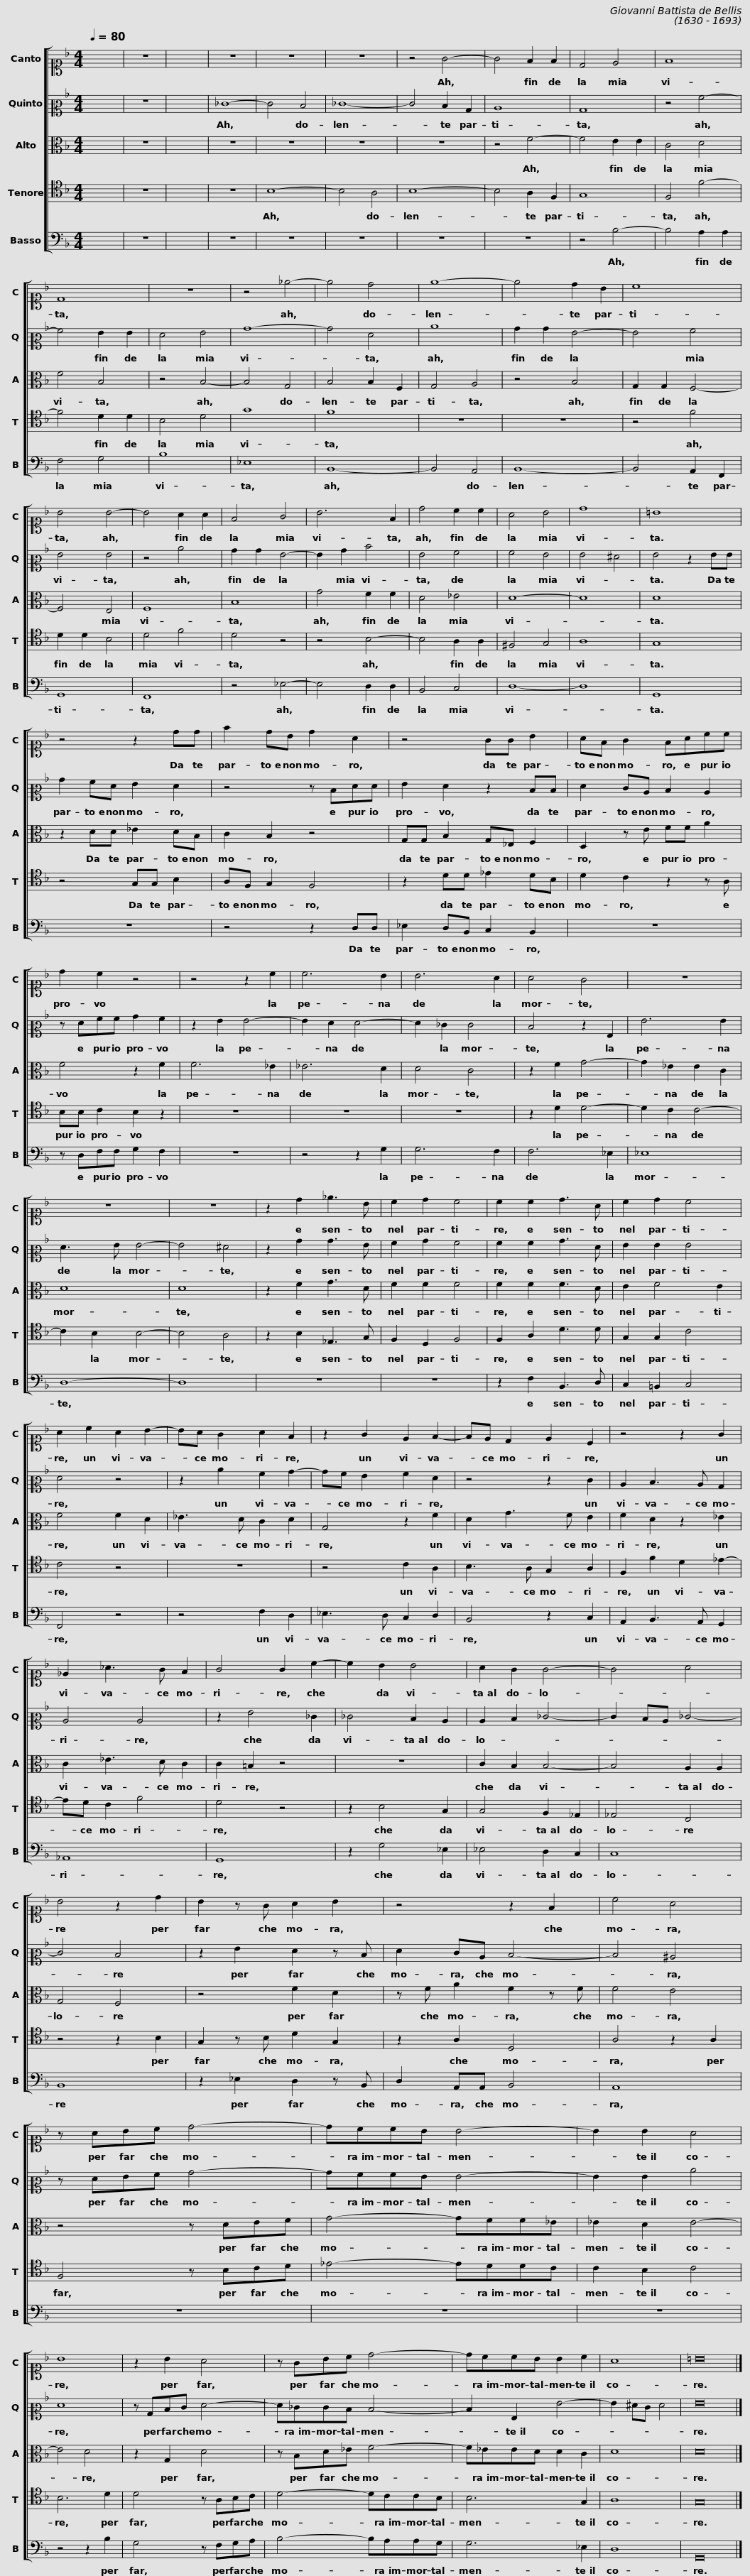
X:1
%%score [ 1 2 3 4 5 ]
L:1/8
Q:1/4=80
M:4/4
I:linebreak $
K:F
V:1 alto1
V:2 alto2
V:3 alto
V:4 tenor
V:5 bass
V:1
 x8 | z8 | x8 | z8 | z8 | %5
 z8 | z4 G4- | G4 F2 F2 |$ D4 E4 | F8 | %10
 D8 | z8 | z4 _e4- |$ e4 d4 | e8- | %15
 e4 d2 B2 | c8 | B4 B4- | B4 A2 A2 |$ F4 G4 | %20
 B6 F2 | d4 c2 c2 | A4 B4 | d8 | =B8 |$ %25
 z4 z2 dd | f2 dB d2 A2 | z4 GG B2 |$ AF G2 FAcc | d2 c2 z4 | %30
 z4 z2 c2 | c6 B2 |$ B6 A2 | A4 G4 | z8 | %35
 z8 | z8 |$ z2 d2 _e3 B | c2 d2 c4 | c2 c2 d3 A | %40
 c2 d2 c4 |$ A2 c2 A2 B2- | BA G2 A2 F2 | z2 G2 E2 F2- | FE D2 E2 C2 |$ %45
 z4 z2 G2 | _E2 _A3 G F2 | G4 G2 c2- | c2 B2 B4 |$ A2 G2 G4- | %50
 G4 A4 | B4 z2 d2 | B2 z G A2 B2 |$ z4 z2 F2 | c4 A4 | %55
 z ABc d4- | dccB B4- |$ B2 B2 A4 | B8 | z2 B2 A4 | %60
 z GBc d4- |$ dccB B2 c2 | A8 | =B16 |] %64
V:2
 x8 | z8 | x8 | _E8- | E4 D4 | %5
 _E8- | E4 D2 B,2 | C8 |$ B,8 | z4 A4- | %10
 A4 G2 G2 | F4 G4 | B8- |$ B4 F4 | c8 | %15
 B2 B2 G4- | G4 A4 | G4 G4 | z4 c4 |$ B2 B2 G4- | %20
 G2 B2 d4 | G4 A4 | A4 G4 | G4 ^F4 | G4 z2 GG |$ %25
 B2 AF G2 F2 | z4 z DFF | G2 F2 z2 DD |$ F2 EC D2 C2 | z FAA B2 A2 | %30
 z2 G2 G4- | G2 F2 F4- |$ F2 _E2 E4 | D4 z2 G,2 | G6 G2 | %35
 F3 G G4- | G4 ^F4 |$ z2 B2 B3 G | A2 B2 A4 | A2 A2 B3 F | %40
 G2 G2 G4 |$ F4 z4 | z2 c2 A2 B2- | BA G2 A2 F2 | z4 z2 E2 |$ %45
 C2 D3 C B,2 | C4 C4 | z2 G4 _E2 | _E4 D2 C2 |$ C2 D2 _E4- | %50
 E2 DC _E4- | E4 D4 | z2 G2 F2 z D |$ F2 EC D4- | D4 ^C4 | %55
 z FGA B4- | BAAG G4- |$ G2 G2 c4 | F8 | z B,DE F4- | %60
 F_EED D4- |$ D2 G,2 G4- | G2 ^FE F4 | G16 |] %64
V:3
 x8 | z8 | x8 | z8 | z8 | %5
 z8 | z8 | z4 F4- |$ F4 E2 E2 | C4 D4 | %10
 F4 B,4 | z4 B,4- | B,4 G,4 |$ B,4 B,2 F,2 | G,4 A,4 | %15
 z4 B,4 | G,2 G,2 F,4- | F,4 E,4 | F,8 |$ B,8 | %20
 G4 F2 F2 | D4 _E4 | D8- | D8 | D8 |$ %25
 z2 DD _E2 DB, | C2 B,2 z4 | G,G, B,2 G,_E, F,2 |$ D,2 z E FF A2 | F4 z2 F2 | %30
 F6 _E2 | _E6 D2 |$ D4 C4 | z2 F2 G4- | G2 _E2 E2 C2 | %35
 D8 | D8 |$ z2 F2 G3 D | F2 F2 F4 | F2 F2 F3 D | %40
 E2 F4 E2 |$ F4 F2 D2 | _E3 D C2 D2 | G,4 z2 F2 | D2 G3 F E2 |$ %45
 F2 D2 z2 _E2 | C2 _E3 D C2 | C2 =B,2 z4 | z8 |$ C2 B,2 B,4- | %50
 B,4 A,2 A,2 | G,4 F,4 | z4 F2 D2 |$ z F A2 F2 z F | F4 E4 | %55
 z4 z DEF | G4- GFF_E |$ _E2 D2 E4- | E4 D4 | z2 G,2 D4 | %60
 z B,D_E F4- |$ F_EED D2 C2 | D8 | D16 |] %64
V:4
 x8 | z8 | x8 | z8 | B,8- | %5
 B,4 A,4 | B,8- | B,4 A,2 F,2 |$ G,8 | F,4 F4- | %10
 F4 D2 D2 | B,4 D4 | G8 |$ F8 | z8 | %15
 z8 | z4 F4 | D2 D2 B,4 | D4 F4 |$ D4 z4 | %20
 z4 B,4- | B,4 A,2 A,2 | ^F,4 G,4 | A,8 | G,8 |$ %25
 z4 G,G, B,2 | A,F, G,2 F,4 | z2 DD _E2 DB, |$ D2 C2 z2 z A, | B,B, C2 B,2 z2 | %30
 z8 | z8 |$ z8 | z2 D2 D4- | D2 C2 C4- | %35
 C2 B,2 B,4- | B,4 A,4 |$ z2 B,2 _E,3 G, | F,2 D,2 F,4 | F,2 A,2 D3 D | %40
 G,2 G,2 C4 |$ C4 z4 | z8 | z4 C2 A,2 | B,3 A, G,2 A,2 |$ %45
 F,2 F2 D2 _E2- | ED C2 F4 | D4 z4 | z2 B,4 G,2 |$ G,4 F,2 _E,2 | %50
 _E,4 C,4 | z4 z2 B,2 | G,2 z B, D2 G,2 |$ z2 A,2 D,4 | A,4 z2 A,2 | %55
 F,4 z B,CD | _E4- EDDC |$ C2 B,2 C4 | B,6 D2 | D4 z A,B,C | %60
 D4- DCCB, |$ B,6 G,2 | A,8 | G,16 |] %64
V:5
 x8 | z8 | x8 | z8 | z8 | %5
 z8 | z8 | z8 |$ z4 B,4- | B,4 A,2 A,2 | %10
 F,4 G,4 | B,8 | _E,8 |$ B,,8- | B,,4 A,,4 | %15
 B,,8- | B,,4 A,,2 F,,2 | G,,8 | F,,8 |$ z4 _E,4- | %20
 E,4 D,2 D,2 | B,,4 C,4 | D,8- | D,8 | G,,8 |$ %25
 z8 | z4 z2 D,D, | _E,2 D,B,, C,2 B,,2 |$ z8 | z D,F,F, G,2 F,2 | %30
 z8 | z4 z2 G,2 |$ G,6 F,2 | F,6 _E,2 | _E,8 | %35
 D,8- | D,8 |$ z8 | z8 | z2 F,2 B,,3 D, | %40
 C,2 =B,,2 C,4 |$ F,,4 z4 | z4 F,2 D,2 | _E,3 D, C,2 D,2 | B,,4 z2 C,2 |$ %45
 A,,2 B,,3 A,, G,,2 | _A,,8 | G,,8 | z2 G,4 _E,2 |$ _E,4 D,2 C,2 | %50
 C,8 | B,,8 | z2 _E,2 D,2 z B,, |$ D,2 A,,A,, B,,4 | A,,8 | %55
 z8 | z8 |$ z8 | z4 z2 B,2 | G,4 z F,G,A, | %60
 B,4- B,A,A,G, |$ G,6 _E,2 | D,8 | G,,16 |] %64
